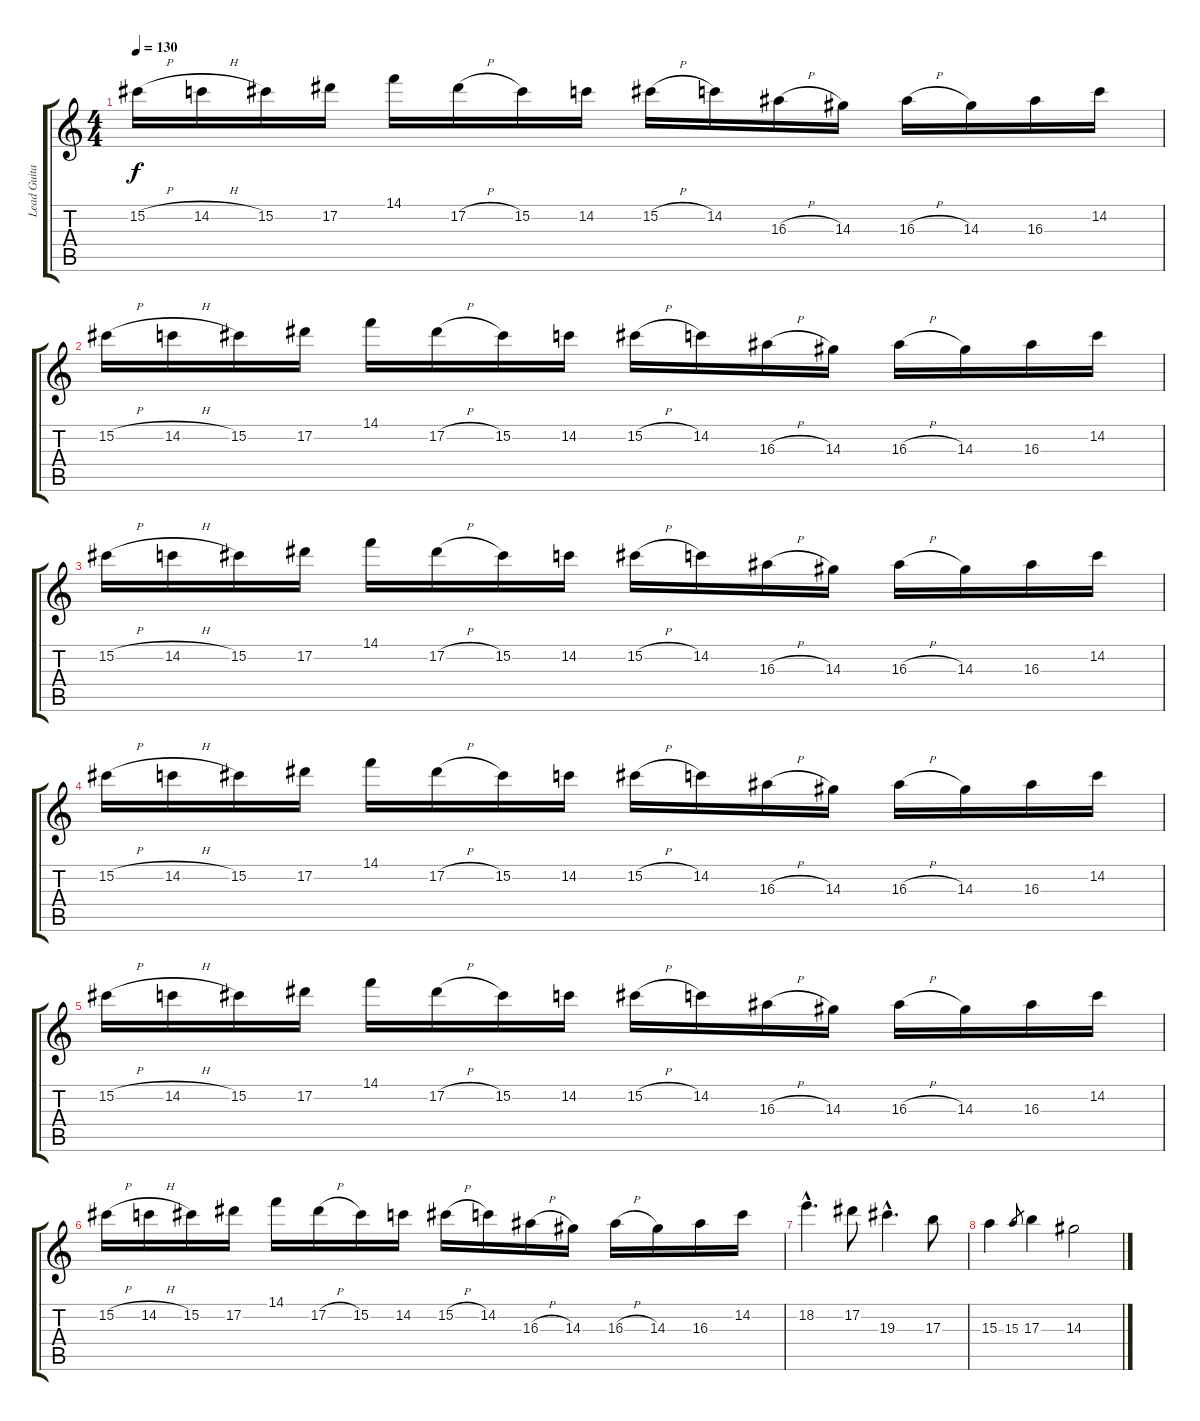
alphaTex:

\track ("Lead Guitar II" "Lead Guita") {instrument distortionguitar}
\staff {score tabs}
\tuning (Eb4 Bb3 Gb3 Db3 Ab2 Eb2) {hide}
\ts (4 4)
\tempo 130
\clef g2
\ks c
15.2{h}.16{dy f} 14.2{h}.16 15.2.16 17.2.16 14.1.16 17.2{h}.16 15.2.16 14.2.16 15.2{h}.16 14.2.16 16.3{h}.16 14.3.16 16.3{h}.16 14.3.16 16.3.16 14.2.16 |
15.2{h}.16 14.2{h}.16 15.2.16 17.2.16 14.1.16 17.2{h}.16 15.2.16 14.2.16 15.2{h}.16 14.2.16 16.3{h}.16 14.3.16 16.3{h}.16 14.3.16 16.3.16 14.2.16 |
15.2{h}.16 14.2{h}.16 15.2.16 17.2.16 14.1.16 17.2{h}.16 15.2.16 14.2.16 15.2{h}.16 14.2.16 16.3{h}.16 14.3.16 16.3{h}.16 14.3.16 16.3.16 14.2.16 |
15.2{h}.16 14.2{h}.16 15.2.16 17.2.16 14.1.16 17.2{h}.16 15.2.16 14.2.16 15.2{h}.16 14.2.16 16.3{h}.16 14.3.16 16.3{h}.16 14.3.16 16.3.16 14.2.16 |
15.2{h}.16 14.2{h}.16 15.2.16 17.2.16 14.1.16 17.2{h}.16 15.2.16 14.2.16 15.2{h}.16 14.2.16 16.3{h}.16 14.3.16 16.3{h}.16 14.3.16 16.3.16 14.2.16 |
15.2{h}.16 14.2{h}.16 15.2.16 17.2.16 14.1.16 17.2{h}.16 15.2.16 14.2.16 15.2{h}.16 14.2.16 16.3{h}.16 14.3.16 16.3{h}.16 14.3.16 16.3.16 14.2.16 |
18.2{hac}.4{d} 17.2.8 19.3{hac}.4{d} 17.3.8 |
15.3.4 15.3.8{gr} 17.3.4 14.3.2
